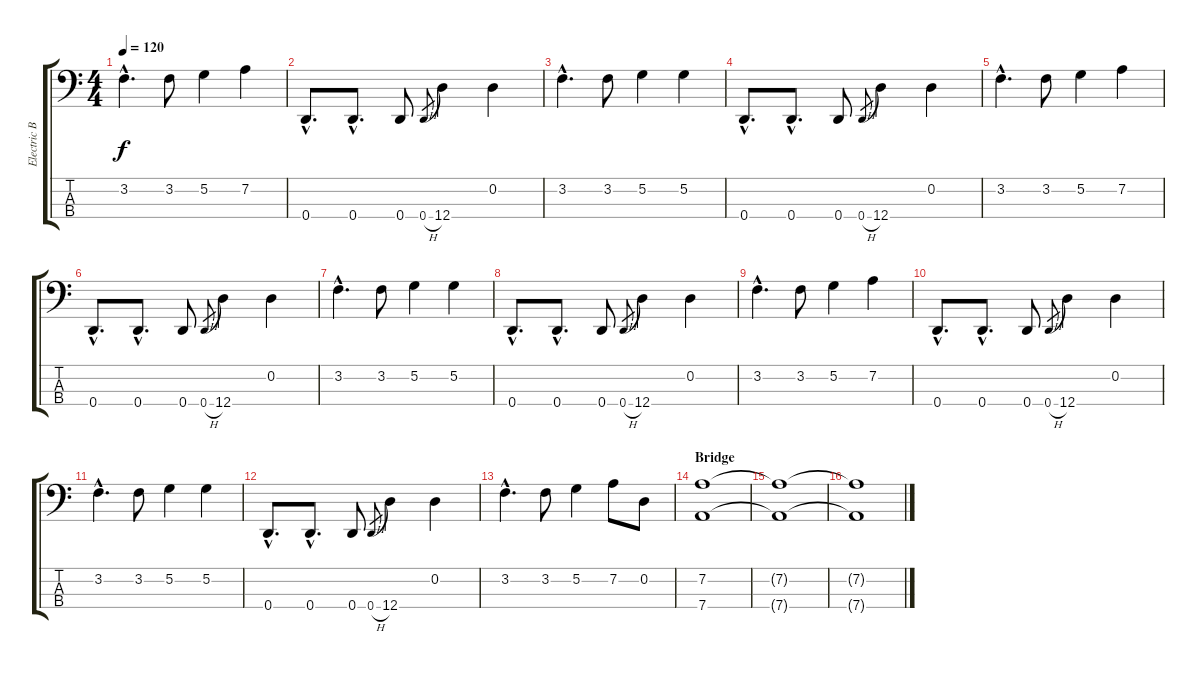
\track ("Electric Bass (finger)" "Electric B") {instrument electricbassfinger}
\staff {score tabs}
\tuning (G2 D2 A1 D1) {hide}
\ts (4 4)
\tempo 120
\clef f4
\ks c
3.2{hac}.4{d dy f} 3.2.8 5.2.4 7.2.4 |
0.4{hac}.8{d} 0.4{hac}.8{d} 0.4.8 0.4{h}.8{gr} 12.4.4 0.2.4 |
3.2{hac}.4{d} 3.2.8 5.2.4 5.2.4 |
0.4{hac}.8{d} 0.4{hac}.8{d} 0.4.8 0.4{h}.8{gr} 12.4.4 0.2.4 |
3.2{hac}.4{d} 3.2.8 5.2.4 7.2.4 |
\section ("" "")
0.4{hac}.8{d} 0.4{hac}.8{d} 0.4.8 0.4{h}.8{gr} 12.4.4 0.2.4 |
3.2{hac}.4{d} 3.2.8 5.2.4 5.2.4 |
0.4{hac}.8{d} 0.4{hac}.8{d} 0.4.8 0.4{h}.8{gr} 12.4.4 0.2.4 |
3.2{hac}.4{d} 3.2.8 5.2.4 7.2.4 |
0.4{hac}.8{d} 0.4{hac}.8{d} 0.4.8 0.4{h}.8{gr} 12.4.4 0.2.4 |
3.2{hac}.4{d} 3.2.8 5.2.4 5.2.4 |
0.4{hac}.8{d} 0.4{hac}.8{d} 0.4.8 0.4{h}.8{gr} 12.4.4 0.2.4 |
3.2{hac}.4{d} 3.2.8 5.2.4 7.2.8 0.2.8 |
\section ("" "Bridge")
(7.2 7.4).1{volume 0} |
(7.2{t} 7.4{t}).1 |
(7.2{t} 7.4{t}).1
